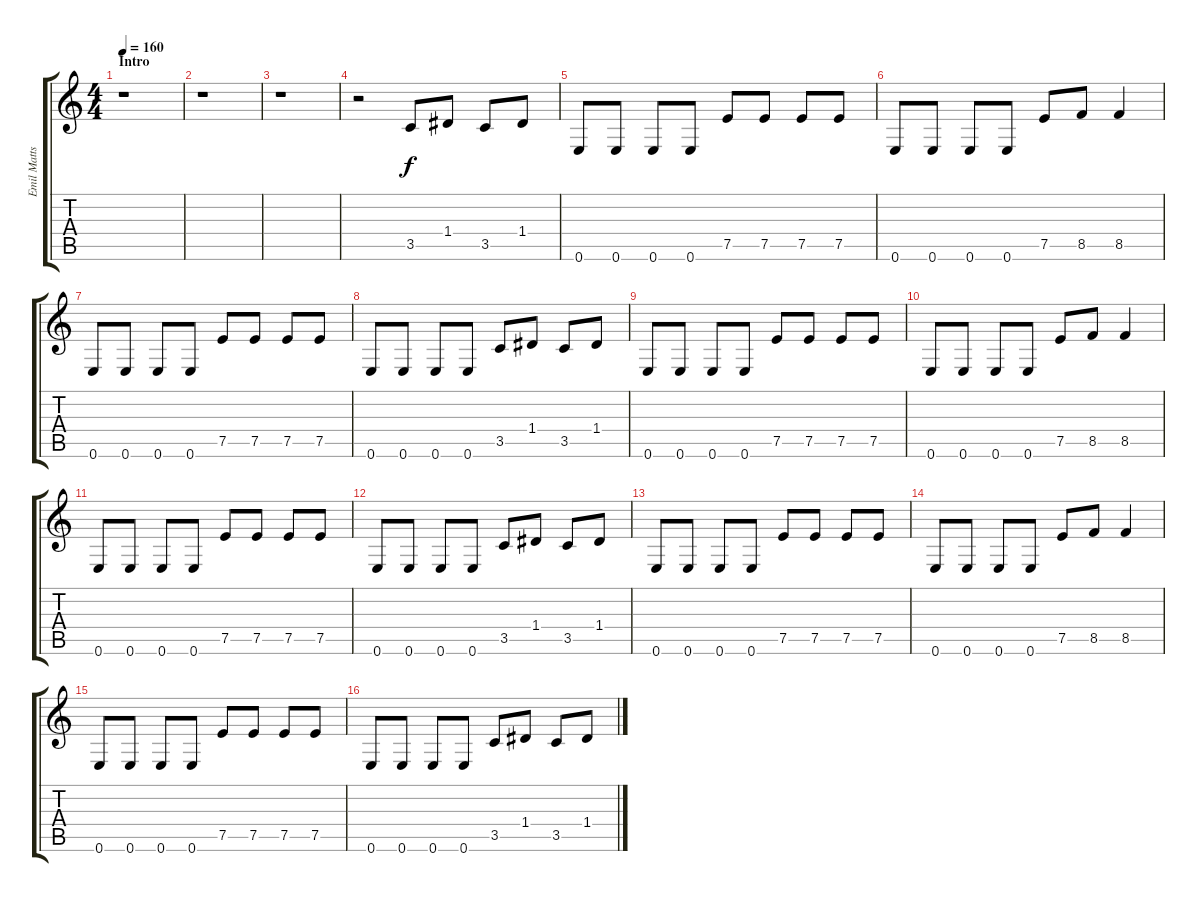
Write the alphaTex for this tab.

\track ("Emil Mattson" "Emil Matts") {instrument electricbassfinger}
\staff {score tabs}
\tuning (E4 B3 G3 D3 A2 E2) {hide}
\ts (4 4)
\section ("" "Intro")
\tempo 160
\clef g2
\ks c
r.1{dy f instrument electricbassfinger} |
r.1 |
r.1 |
r.2 3.5.8 1.4.8 3.5.8 1.4.8 |
0.6.8 0.6.8 0.6.8 0.6.8 7.5.8 7.5.8 7.5.8 7.5.8 |
0.6.8 0.6.8 0.6.8 0.6.8 7.5.8 8.5.8 8.5.4 |
0.6.8 0.6.8 0.6.8 0.6.8 7.5.8 7.5.8 7.5.8 7.5.8 |
0.6.8 0.6.8 0.6.8 0.6.8 3.5.8 1.4.8 3.5.8 1.4.8 |
0.6.8 0.6.8 0.6.8 0.6.8 7.5.8 7.5.8 7.5.8 7.5.8 |
0.6.8 0.6.8 0.6.8 0.6.8 7.5.8 8.5.8 8.5.4 |
0.6.8 0.6.8 0.6.8 0.6.8 7.5.8 7.5.8 7.5.8 7.5.8 |
0.6.8 0.6.8 0.6.8 0.6.8 3.5.8 1.4.8 3.5.8 1.4.8 |
0.6.8 0.6.8 0.6.8 0.6.8 7.5.8 7.5.8 7.5.8 7.5.8 |
0.6.8 0.6.8 0.6.8 0.6.8 7.5.8 8.5.8 8.5.4 |
0.6.8 0.6.8 0.6.8 0.6.8 7.5.8 7.5.8 7.5.8 7.5.8 |
0.6.8 0.6.8 0.6.8 0.6.8 3.5.8 1.4.8 3.5.8 1.4.8
